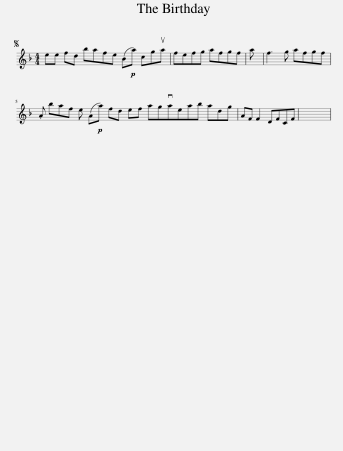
X:1
L:1/8
M:4/4
I:linebreak $
K:F
V:1 treble
V:1
S ee fd bafe (B!p!a) cgua | fefg afgf | a | f3 g afgf |$ .A baf e (A!p!a) fd ef agvaeab adg | %5
 AF F2 DFCF | x8 | %7
